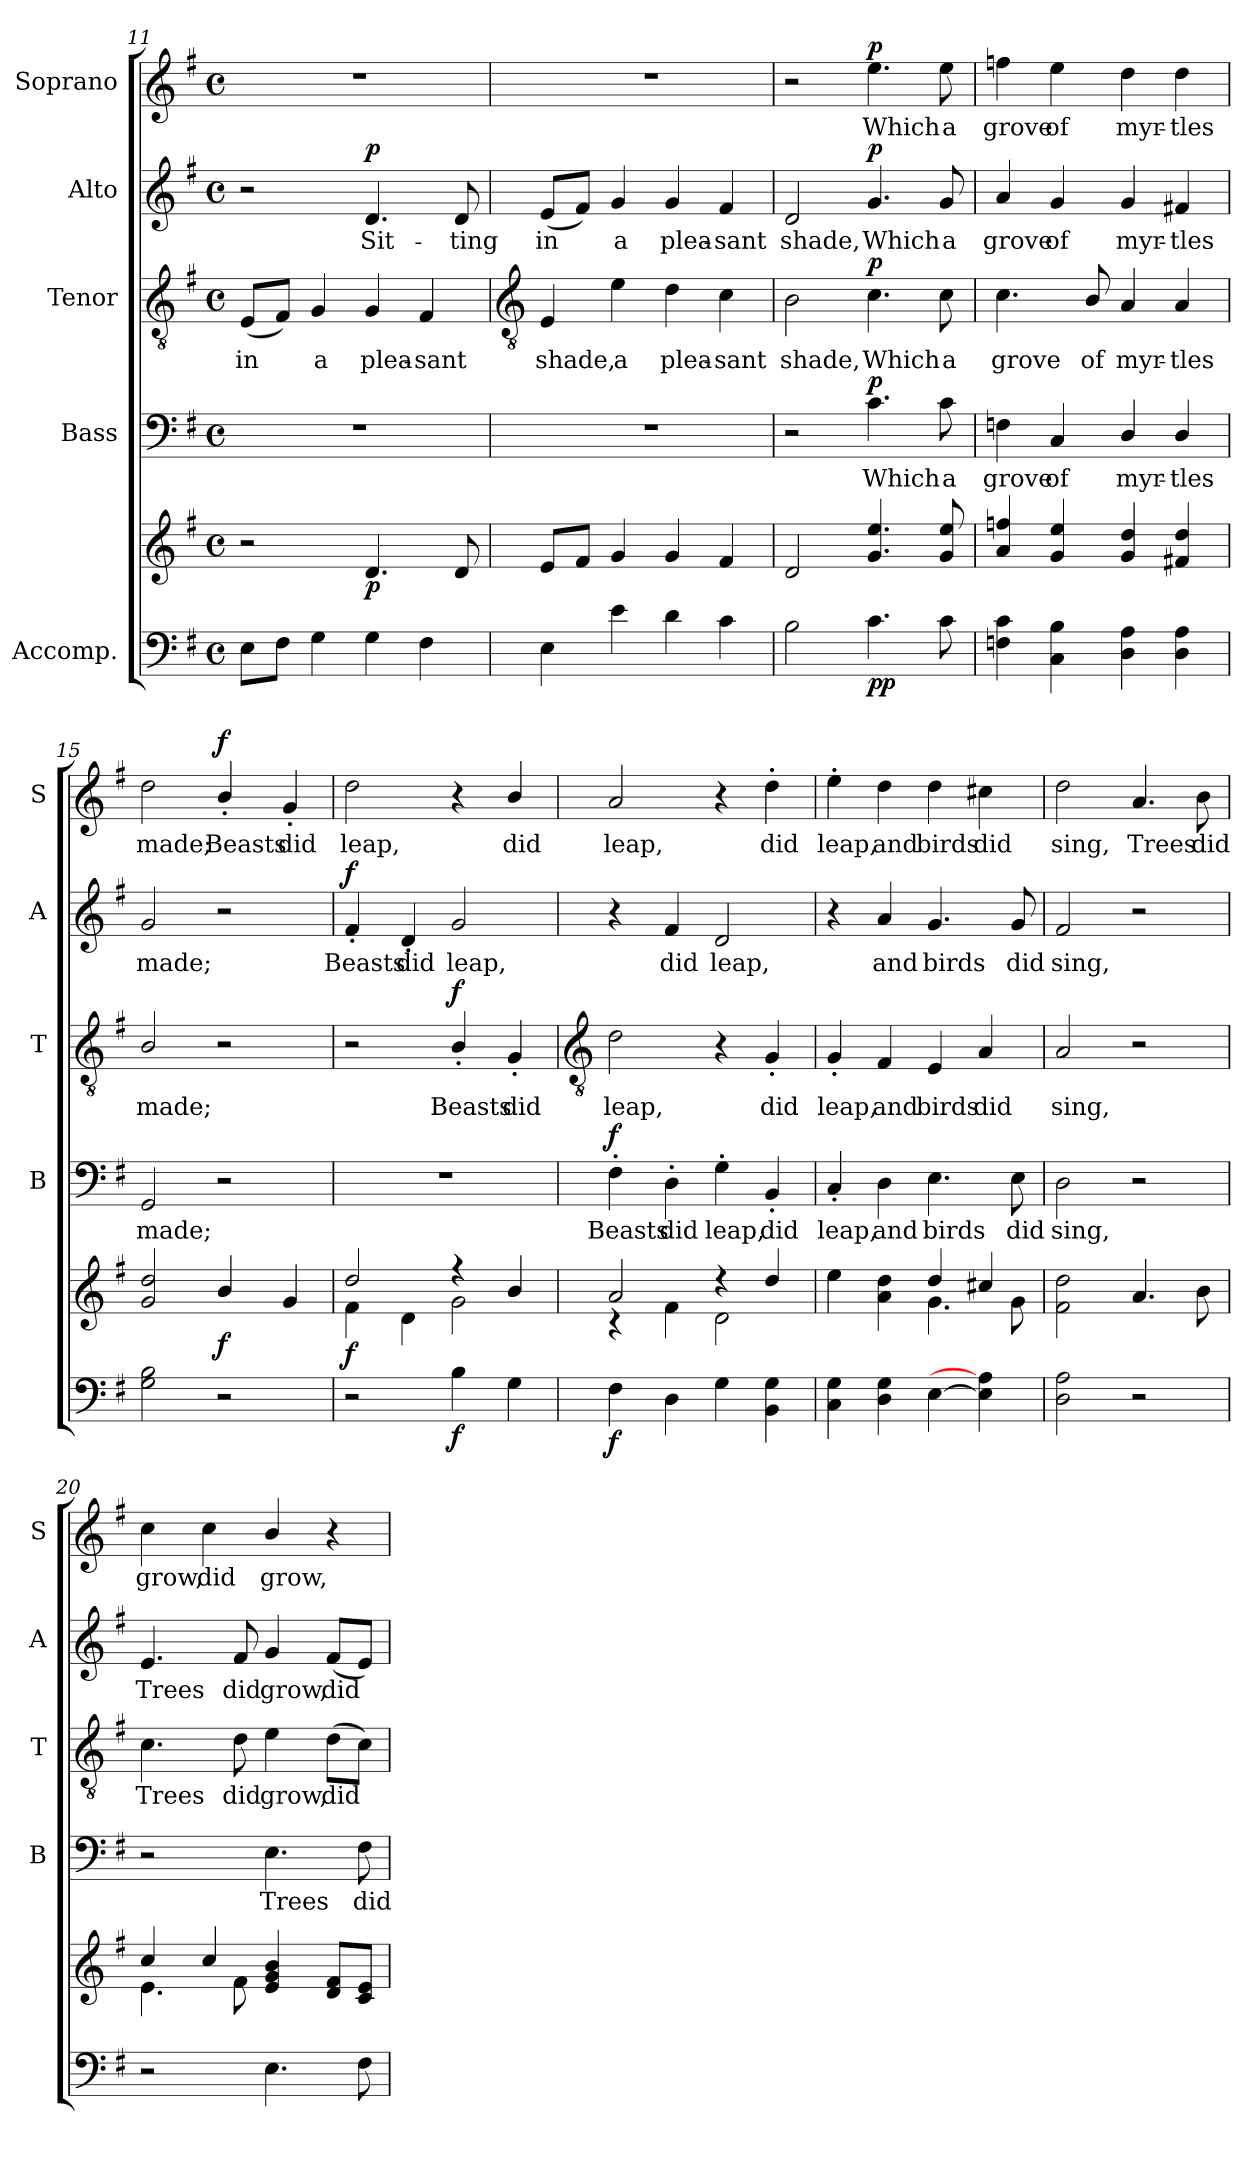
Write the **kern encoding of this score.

**kern	**kern	**dynam	**kern	**text	**dynam	**kern	**text	**dynam	**kern	**text	**dynam	**kern	**text	**dynam
*part5	*part5	*part5	*part4	*part4	*part4	*part3	*part3	*part3	*part2	*part2	*part2	*part1	*part1	*part1
*staff6	*staff5	*staff5/6	*staff4	*staff4	*staff4	*staff3	*staff3	*staff3	*staff2	*staff2	*staff2	*staff1	*staff1	*staff1
*I"Accomp.	*	*	*I"Bass	*	*	*I"Tenor	*	*	*I"Alto	*	*	*I"Soprano	*	*
*	*	*	*I'B	*	*	*I'T	*	*	*I'A	*	*	*I'S	*	*
*clefF4	*clefG2	*	*clefF4	*	*	*clefGv2	*	*	*clefG2	*	*	*clefG2	*	*
*k[f#]	*k[f#]	*	*k[f#]	*	*	*k[f#]	*	*	*k[f#]	*	*	*k[f#]	*	*
*G:	*G:	*	*G:	*	*	*G:	*	*	*G:	*	*	*G:	*	*
*M4/4	*M4/4	*	*M4/4	*	*	*M4/4	*	*	*M4/4	*	*	*M4/4	*	*
*met(c)	*met(c)	*	*met(c)	*	*	*met(c)	*	*	*met(c)	*	*	*met(c)	*	*
=11	=11	=11	=11	=11	=11	=11	=11	=11	=11	=11	=11	=11	=11	=11
!	!	!	!	!	!	!	!LO:LY:b	!	!	!	!	!	!	!
8EL	2r	.	1r	.	.	(<8EL	in	.	2r	.	.	1r	.	.
8F#J	.	.	.	.	.	8F#J)	.	.	.	.	.	.	.	.
!	!	!	!	!	!	!	!LO:LY:b	!	!	!	!	!	!	!
4G	.	.	.	.	.	4G	a	.	.	.	.	.	.	.
!	!	!LO:DY:b	!	!	!	!	!LO:LY:b	!	!	!LO:LY:b	!LO:DY:b	!	!	!
4G	4.d	p	.	.	.	4G	plea-	.	4.d	Sit-	p	.	.	.
!	!	!	!	!	!	!	!LO:LY:b	!	!	!	!	!	!	!
4F#	.	.	.	.	.	4F#	-sant	.	.	.	.	.	.	.
!	!	!	!	!	!	!	!	!	!	!LO:LY:b	!	!	!	!
.	8d	.	.	.	.	.	.	.	8d	-ting	.	.	.	.
!!LO:LB:g=z
=12	=12	=12	=12	=12	=12	=12	=12	=12	=12	=12	=12	=12	=12	=12
*	*	*	*	*	*	*clefGv2	*	*	*	*	*	*	*	*
*	*^	*	*	*	*	*	*	*	*	*	*	*	*	*
!	!	!	!	!	!	!	!	!LO:LY:b	!	!	!LO:LY:b	!	!	!	!
4E	8eL	1ryy	.	1r	.	.	4E	shade,	.	(<8eL	in	.	1r	.	.
.	8f#J	.	.	.	.	.	.	.	.	8f#J)	.	.	.	.	.
!	!	!	!	!	!	!	!	!LO:LY:b	!	!	!LO:LY:b	!	!	!	!
4e	4g	.	.	.	.	.	4e	a	.	4g	a	.	.	.	.
!	!	!	!	!	!	!	!	!LO:LY:b	!	!	!LO:LY:b	!	!	!	!
4d	4g	.	.	.	.	.	4d	plea-	.	4g	plea-	.	.	.	.
!	!	!	!	!	!	!	!	!LO:LY:b	!	!	!LO:LY:b	!	!	!	!
4c	4f#	.	.	.	.	.	4c	-sant	.	4f#	-sant	.	.	.	.
=13	=13	=13	=13	=13	=13	=13	=13	=13	=13	=13	=13	=13	=13	=13	=13
!	!	!	!	!	!	!	!	!LO:LY:b	!	!	!LO:LY:b	!	!	!	!
2B	2d	1ryy	.	2r	.	.	2B	shade,	.	2d	shade,	.	2r	.	.
!	!	!	!LO:DY:b=2	!	!LO:LY:b	!	!	!LO:LY:b	!	!	!LO:LY:b	!	!	!LO:LY:b	!
!	!	!	!LO:DY:n=1:b	!	!	!LO:DY:b	!	!	!LO:DY:b	!	!	!LO:DY:b	!	!	!LO:DY:b
4.c	4.g 4.ee	.	p p	4.c	Which	p	4.c	Which	p	4.g	Which	p	4.ee	Which	p
!	!	!	!	!	!LO:LY:b	!	!	!LO:LY:b	!	!	!LO:LY:b	!	!	!LO:LY:b	!
8c	8g 8ee	.	.	8c	a	.	8c	a	.	8g	a	.	8ee	a	.
=14	=14	=14	=14	=14	=14	=14	=14	=14	=14	=14	=14	=14	=14	=14	=14
!	!	!	!	!	!LO:LY:b	!	!	!LO:LY:b	!	!	!LO:LY:b	!	!	!LO:LY:b	!
4Fn 4c	4a 4ffn	1ryy	.	4Fn	grove	.	4.c	grove	.	4a	grove	.	4ffn	grove	.
!	!	!	!	!	!LO:LY:b	!	!	!	!	!	!LO:LY:b	!	!	!LO:LY:b	!
4C 4B	4g 4ee	.	.	4C	of	.	.	.	.	4g	of	.	4ee	of	.
!	!	!	!	!	!	!	!	!LO:LY:b	!	!	!	!	!	!	!
.	.	.	.	.	.	.	8B/	of	.	.	.	.	.	.	.
!	!	!	!	!	!LO:LY:b	!	!	!LO:LY:b	!	!	!LO:LY:b	!	!	!LO:LY:b	!
4D 4A	4g 4dd	.	.	4D/	myr-	.	4A/	myr-	.	4g	myr-	.	4dd	myr-	.
!	!	!	!	!	!LO:LY:b	!	!	!LO:LY:b	!	!	!LO:LY:b	!	!	!LO:LY:b	!
4D 4A	4f#X 4dd	.	.	4D/	-tles	.	4A	-tles	.	4f#X	-tles	.	4dd	-tles	.
=15	=15	=15	=15	=15	=15	=15	=15	=15	=15	=15	=15	=15	=15	=15	=15
!	!	!	!	!	!LO:LY:b	!	!	!LO:LY:b	!	!	!LO:LY:b	!	!	!LO:LY:b	!
2G 2B	2g 2dd	1ryy	.	2GG	made;	.	2B/	made;	.	2g	made;	.	2dd	made;	.
!	!	!	!LO:DY:b	!	!	!	!	!	!	!	!	!	!	!LO:LY:b	!LO:DY:b
2r	4b/	.	f	2r	.	.	2r	.	.	2r	.	.	4b'/	Beasts	f
!	!	!	!	!	!	!	!	!	!	!	!	!	!	!LO:LY:b	!
.	4g	.	.	.	.	.	.	.	.	.	.	.	4g'	did	.
=16	=16	=16	=16	=16	=16	=16	=16	=16	=16	=16	=16	=16	=16	=16	=16
!	!	!	!LO:DY:b	!	!	!	!	!	!	!	!LO:LY:b	!LO:DY:b	!	!LO:LY:b	!
2r	2dd/	4f#\	f	1r	.	.	2r	.	.	4f#'	Beasts	f	2dd	leap,	.
!	!	!	!	!	!	!	!	!	!	!	!LO:LY:b	!	!	!	!
.	.	4d\	.	.	.	.	.	.	.	4d'	did	.	.	.	.
!	!	!	!LO:DY:b=2	!	!	!	!	!LO:LY:b	!LO:DY:b	!	!LO:LY:b	!	!	!	!
4B	4r	2g\	f	.	.	.	4B'/	Beasts	f	2g	leap,	.	4r	.	.
!	!	!	!	!	!	!	!	!LO:LY:b	!	!	!	!	!	!LO:LY:b	!
4G	4b/	.	.	.	.	.	4G'	did	.	.	.	.	4b/	did	.
!!LO:LB:g=z
=17	=17	=17	=17	=17	=17	=17	=17	=17	=17	=17	=17	=17	=17	=17	=17
*	*	*	*	*	*	*	*clefGv2	*	*	*	*	*	*	*	*
!	!	!	!LO:DY:b=2	!	!LO:LY:b	!LO:DY:b	!	!LO:LY:b	!	!	!	!	!	!LO:LY:b	!
4F#	2a	4r	f	4F#'	Beasts	f	2d	leap,	.	4r	.	.	2a	leap,	.
!	!	!	!	!	!LO:LY:b	!	!	!	!	!	!LO:LY:b	!	!	!	!
4D	.	4f#\	.	4D'	did	.	.	.	.	4f#	did	.	.	.	.
!	!	!	!	!	!LO:LY:b	!	!	!	!	!	!LO:LY:b	!	!	!	!
4G	4r	2d\	.	4G'	leap,	.	4r	.	.	2d	leap,	.	4r	.	.
!	!	!	!	!	!LO:LY:b	!	!	!LO:LY:b	!	!	!	!	!	!LO:LY:b	!
4BB 4G	4dd/	.	.	4BB'	did	.	4G'	did	.	.	.	.	4dd'	did	.
=18	=18	=18	=18	=18	=18	=18	=18	=18	=18	=18	=18	=18	=18	=18	=18
!	!	!	!	!	!LO:LY:b	!	!	!LO:LY:b	!	!	!	!	!	!LO:LY:b	!
4C 4G	4ee	4ryy	.	4C'	leap,	.	4G'	leap,	.	4r	.	.	4ee'	leap,	.
!	!	!	!	!	!LO:LY:b	!	!	!LO:LY:b	!	!	!LO:LY:b	!	!	!LO:LY:b	!
4D 4G	4ryy	4a\ 4dd\	.	4D	and	.	4F#	and	.	4a	and	.	4dd	and	.
!	!	!	!	!	!LO:LY:b	!	!	!LO:LY:b	!	!	!LO:LY:b	!	!	!LO:LY:b	!
[4E	4dd/	4.g\	.	4.E	birds	.	4E	birds	.	4.g	birds	.	4dd	birds	.
!	!	!	!	!	!	!	!	!LO:LY:b	!	!	!	!	!	!LO:LY:b	!
4E] 4A]	4cc#X/	.	.	.	.	.	4A	did	.	.	.	.	4cc#X	did	.
!	!	!	!	!	!LO:LY:b	!	!	!	!	!	!LO:LY:b	!	!	!	!
.	.	8g\	.	8E	did	.	.	.	.	8g	did	.	.	.	.
=19	=19	=19	=19	=19	=19	=19	=19	=19	=19	=19	=19	=19	=19	=19	=19
!	!	!	!	!	!LO:LY:b	!	!	!LO:LY:b	!	!	!LO:LY:b	!	!	!LO:LY:b	!
2D 2A	2ryy	2f#\ 2dd\	.	2D	sing,	.	2A	sing,	.	2f#	sing,	.	2dd	sing,	.
!	!	!	!	!	!	!	!	!	!	!	!	!	!	!LO:LY:b	!
2r	4.a	2ryy	.	2r	.	.	2r	.	.	2r	.	.	4.a	Trees	.
!	!	!	!	!	!	!	!	!	!	!	!	!	!	!LO:LY:b	!
.	8b	.	.	.	.	.	.	.	.	.	.	.	8b	did	.
=20	=20	=20	=20	=20	=20	=20	=20	=20	=20	=20	=20	=20	=20	=20	=20
!	!	!	!	!	!	!	!	!LO:LY:b	!	!	!LO:LY:b	!	!	!LO:LY:b	!
2r	4cc/	4.e\	.	2r	.	.	4.c	Trees	.	4.e	Trees	.	4cc	grow,	.
!	!	!	!	!	!	!	!	!	!	!	!	!	!	!LO:LY:b	!
.	4cc/	.	.	.	.	.	.	.	.	.	.	.	4cc	did	.
!	!	!	!	!	!	!	!	!LO:LY:b	!	!	!LO:LY:b	!	!	!	!
.	.	8f#\	.	.	.	.	8d	did	.	8f#	did	.	.	.	.
!	!	!	!	!	!LO:LY:b	!	!	!LO:LY:b	!	!	!LO:LY:b	!	!	!LO:LY:b	!
4.E	4e/ 4g/ 4b/	2ryy	.	4.E	Trees	.	4e	grow,	.	4g	grow,	.	4b/	grow,	.
!	!	!	!	!	!	!	!	!LO:LY:b	!	!	!LO:LY:b	!	!	!	!
.	8d 8f#L	.	.	.	.	.	(>8dL	did	.	(<8f#L	did	.	4r	.	.
!	!	!	!	!	!LO:LY:b	!	!	!	!	!	!	!	!	!	!
8F#	8c 8eJ	.	.	8F#	did	.	8cJ)	.	.	8eJ)	.	.	.	.	.
*	*v	*v	*	*	*	*	*	*	*	*	*	*	*	*	*
=	=	=	=	=	=	=	=	=	=	=	=	=	=	=
*-	*-	*-	*-	*-	*-	*-	*-	*-	*-	*-	*-	*-	*-	*-
